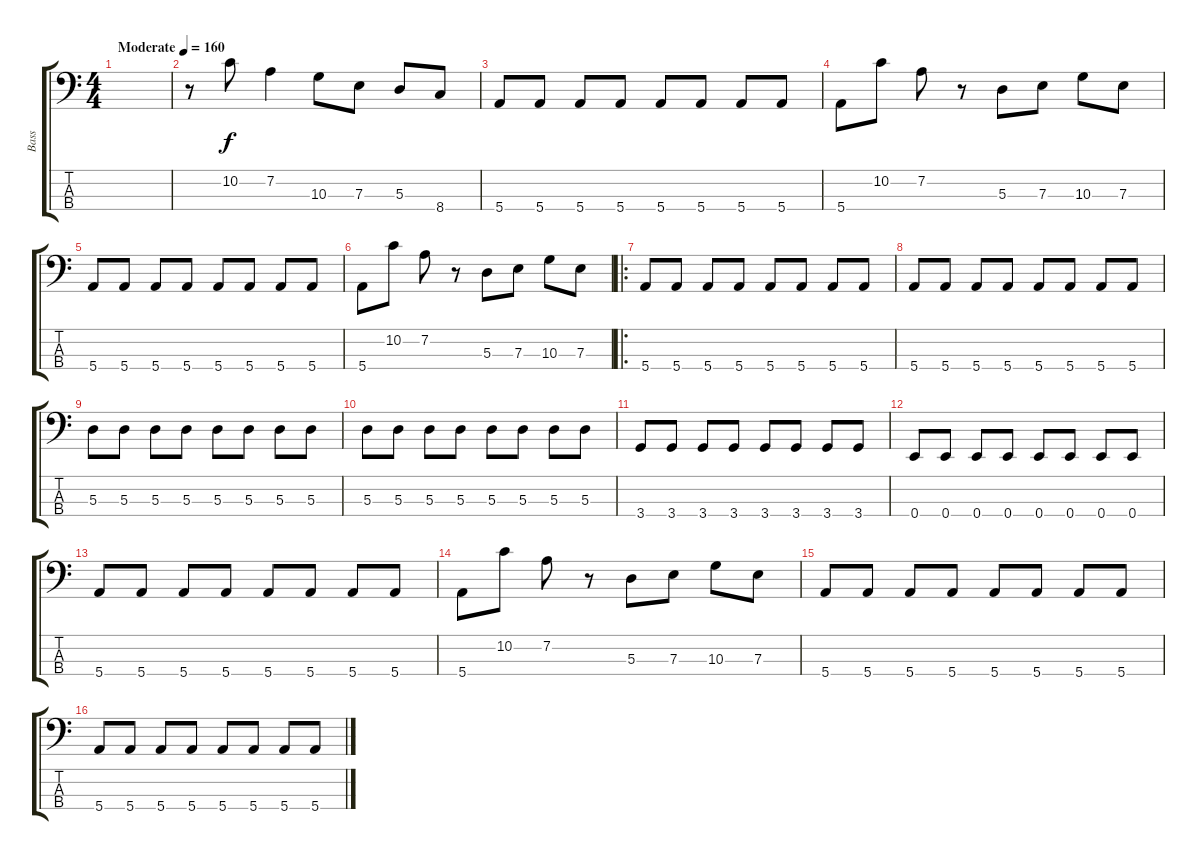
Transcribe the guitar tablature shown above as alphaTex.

\track ("Bass" "Bass") {instrument electricbasspick}
\staff {score tabs}
\tuning (G2 D2 A1 E1) {hide}
\ts (4 4)
\tempo (160 "Moderate")
\clef f4
\ks c
|
r.8 10.2.8 7.2.4 10.3.8 7.3.8 5.3.8 8.4.8 |
5.4.8 5.4.8 5.4.8 5.4.8 5.4.8 5.4.8 5.4.8 5.4.8 |
5.4.8 10.2.8 7.2.8 r.8 5.3.8 7.3.8 10.3.8 7.3.8 |
5.4.8 5.4.8 5.4.8 5.4.8 5.4.8 5.4.8 5.4.8 5.4.8 |
5.4.8 10.2.8 7.2.8 r.8 5.3.8 7.3.8 10.3.8 7.3.8 |
\ro
5.4.8 5.4.8 5.4.8 5.4.8 5.4.8 5.4.8 5.4.8 5.4.8 |
5.4.8 5.4.8 5.4.8 5.4.8 5.4.8 5.4.8 5.4.8 5.4.8 |
5.3.8 5.3.8 5.3.8 5.3.8 5.3.8 5.3.8 5.3.8 5.3.8 |
5.3.8 5.3.8 5.3.8 5.3.8 5.3.8 5.3.8 5.3.8 5.3.8 |
3.4.8 3.4.8 3.4.8 3.4.8 3.4.8 3.4.8 3.4.8 3.4.8 |
0.4.8 0.4.8 0.4.8 0.4.8 0.4.8 0.4.8 0.4.8 0.4.8 |
5.4.8 5.4.8 5.4.8 5.4.8 5.4.8 5.4.8 5.4.8 5.4.8 |
5.4.8 10.2.8 7.2.8 r.8 5.3.8 7.3.8 10.3.8 7.3.8 |
5.4.8 5.4.8 5.4.8 5.4.8 5.4.8 5.4.8 5.4.8 5.4.8 |
5.4.8 5.4.8 5.4.8 5.4.8 5.4.8 5.4.8 5.4.8 5.4.8
